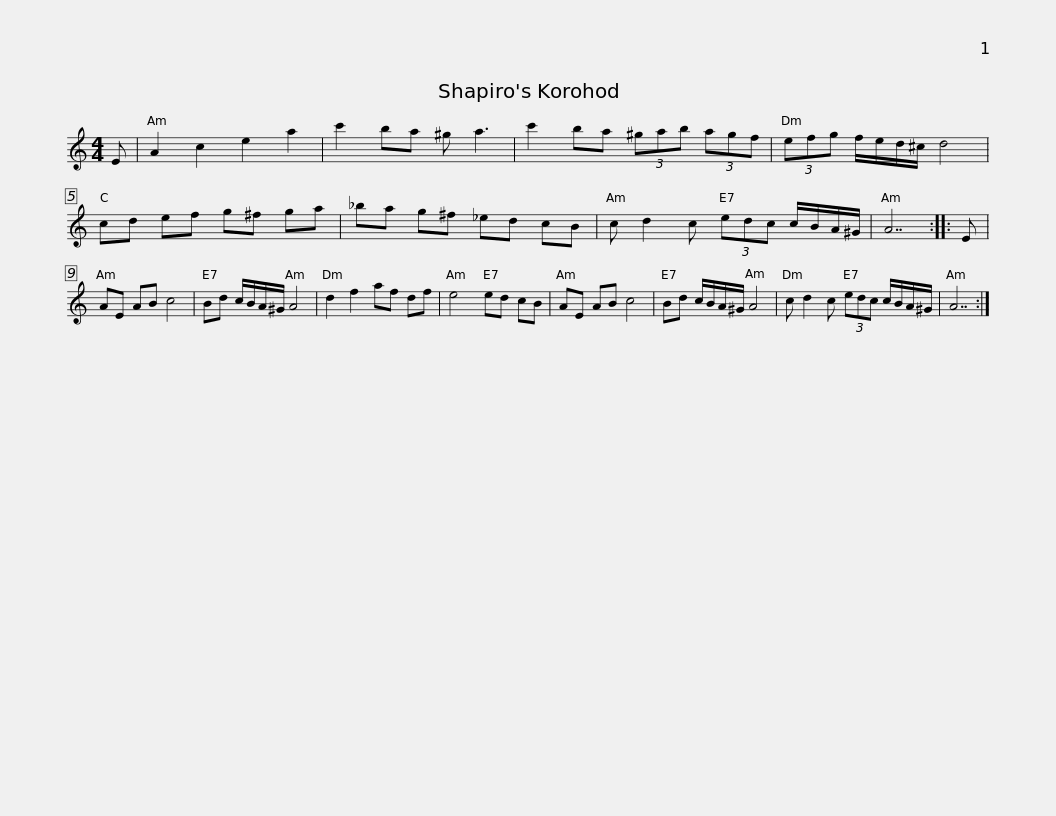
X:1
L:1/8
M:4/4
I:linebreak $
K:C
V:1 treble
V:1
 E | A2 c2 e2 a2 | c'2 ba ^g a3 | c'2 ba (3^gab (3agf | (3efg f/e/d/^c/ d4 | %5
 cd ef g^f ga |$ _ba g^f _ed cB | c d2 c (3edc c/B/A/^G/ | A7 :: E | %10
 AE AB c4 | Bd c/B/A/^G/ A4 | d2 f2 af df |$ e4 ed cB | AE AB c4 | %15
 Bd c/B/A/^G/ A4 | c d2 c (3edc c/B/A/^G/ | A7 :| %18
